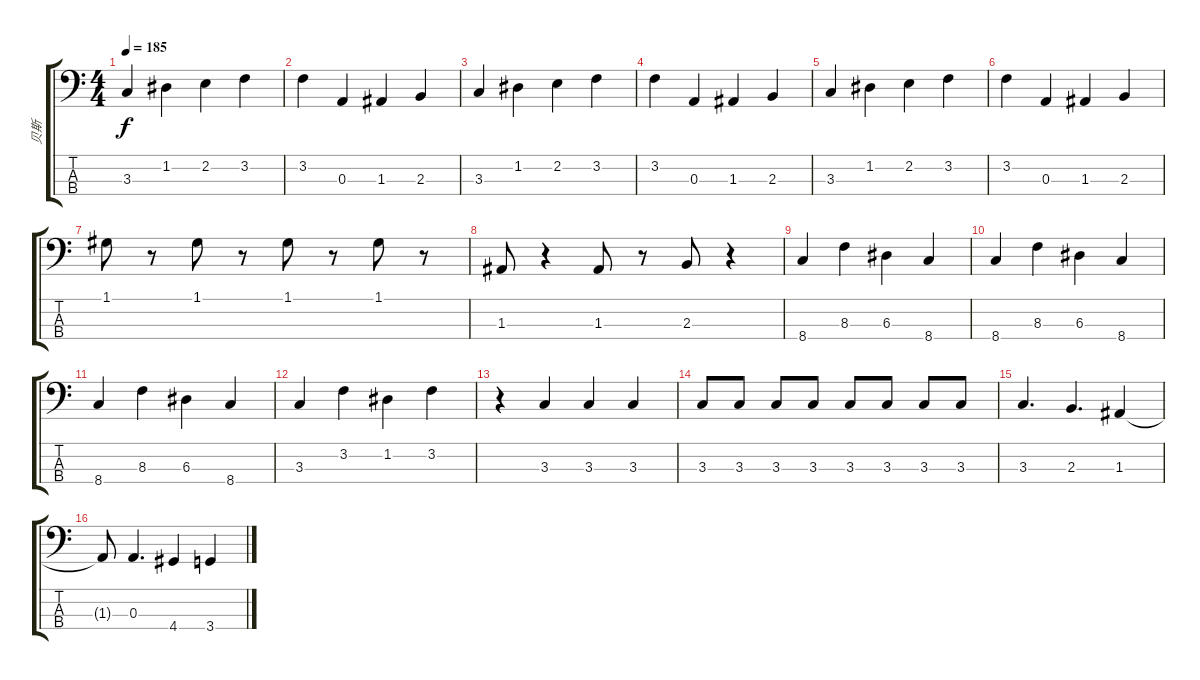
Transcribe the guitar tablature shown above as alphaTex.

\track ("贝斯" "贝斯") {instrument electricbassfinger}
\staff {score tabs}
\tuning (G2 D2 A1 E1) {hide}
\ts (4 4)
\tempo 185
\clef f4
\ks c
3.3.4{dy f} 1.2.4 2.2.4 3.2.4 |
3.2.4 0.3.4 1.3.4 2.3.4 |
3.3.4 1.2.4 2.2.4 3.2.4 |
3.2.4 0.3.4 1.3.4 2.3.4 |
3.3.4 1.2.4 2.2.4 3.2.4 |
3.2.4 0.3.4 1.3.4 2.3.4 |
1.1.8 r.8 1.1.8 r.8 1.1.8 r.8 1.1.8 r.8 |
1.3.8 r.4 1.3.8 r.8 2.3.8 r.4 |
8.4.4 8.3.4 6.3.4 8.4.4 |
8.4.4 8.3.4 6.3.4 8.4.4 |
8.4.4 8.3.4 6.3.4 8.4.4 |
3.3.4 3.2.4 1.2.4 3.2.4 |
r.4 3.3.4 3.3.4 3.3.4 |
3.3.8 3.3.8 3.3.8 3.3.8 3.3.8 3.3.8 3.3.8 3.3.8 |
3.3.4{d} 2.3.4{d} 1.3.4 |
1.3{t}.8 0.3.4{d} 4.4.4 3.4.4
